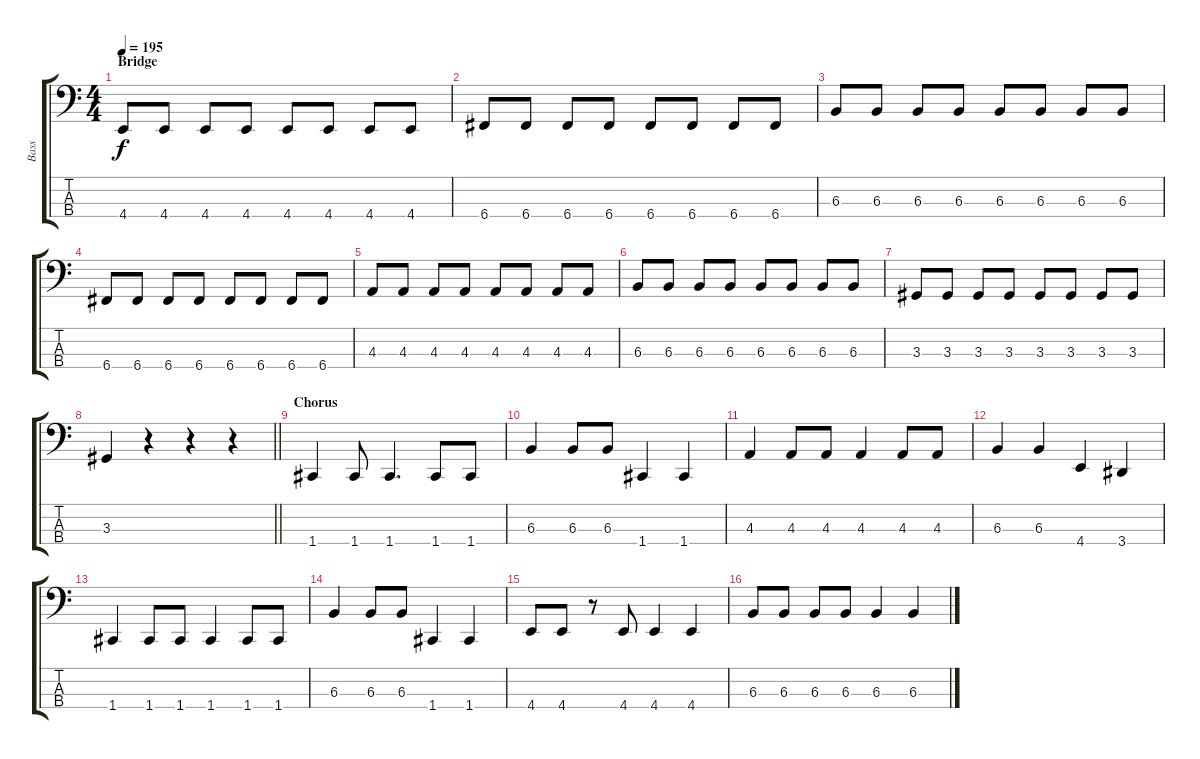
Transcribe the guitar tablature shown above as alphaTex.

\track ("Bass" "Bass") {instrument electricbasspick}
\staff {score tabs}
\tuning (Eb2 Bb1 F1 C1) {hide}
\ts (4 4)
\section ("" "Bridge")
\tempo 195
\clef f4
\ks c
4.4.8{dy f} 4.4.8 4.4.8 4.4.8 4.4.8 4.4.8 4.4.8 4.4.8 |
6.4.8 6.4.8 6.4.8 6.4.8 6.4.8 6.4.8 6.4.8 6.4.8 |
6.3.8 6.3.8 6.3.8 6.3.8 6.3.8 6.3.8 6.3.8 6.3.8 |
6.4.8 6.4.8 6.4.8 6.4.8 6.4.8 6.4.8 6.4.8 6.4.8 |
4.3.8 4.3.8 4.3.8 4.3.8 4.3.8 4.3.8 4.3.8 4.3.8 |
6.3.8 6.3.8 6.3.8 6.3.8 6.3.8 6.3.8 6.3.8 6.3.8 |
3.3.8 3.3.8 3.3.8 3.3.8 3.3.8 3.3.8 3.3.8 3.3.8 |
\barLineRight lightlight
3.3.4 r.4 r.4 r.4 |
\section ("" "Chorus")
1.4.4 1.4.8 1.4.4{d} 1.4.8 1.4.8 |
6.3.4 6.3.8 6.3.8 1.4.4 1.4.4 |
4.3.4 4.3.8 4.3.8 4.3.4 4.3.8 4.3.8 |
6.3.4 6.3.4 4.4.4 3.4.4 |
1.4.4 1.4.8 1.4.8 1.4.4 1.4.8 1.4.8 |
6.3.4 6.3.8 6.3.8 1.4.4 1.4.4 |
4.4.8 4.4.8 r.8 4.4.8 4.4.4 4.4.4 |
6.3.8 6.3.8 6.3.8 6.3.8 6.3.4 6.3.4
